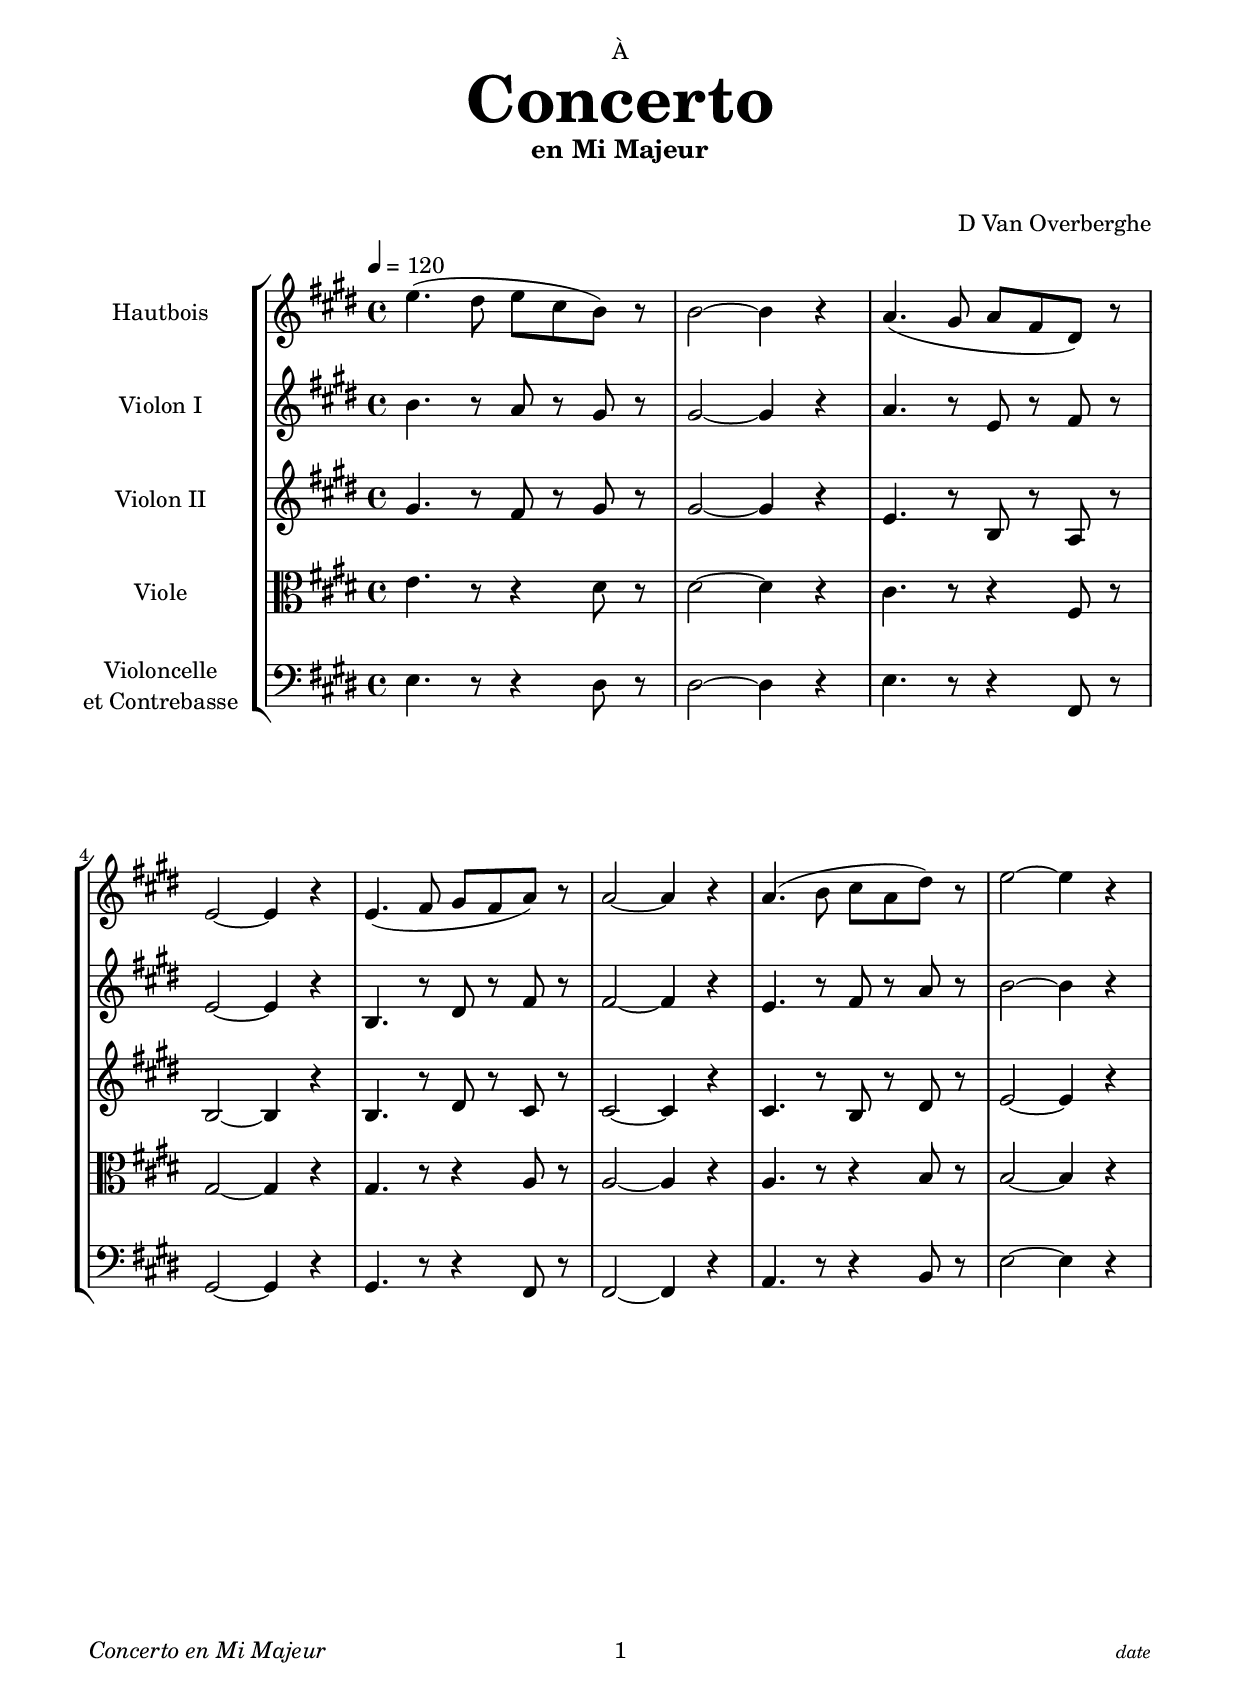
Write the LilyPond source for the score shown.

\version "2.18.2"
\include "articulate.ly"

\header {
	dedication = \markup { \char ##x00C0 "" }
	title = \markup { \vspace #2 \fontsize #5 \bold "Concerto" }
	subtitle = "en Mi Majeur"
	subsubtitle = \markup { \vspace #1 "" }
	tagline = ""
	composer = "D Van Overberghe"
}

\paper {
	top-margin = 20
	bottom-margin = 10
	left-margin = 15
	right-margin = 15
	
	system-system-spacing.basic-distance = #20
	
	print-page-number = ##t
	print-first-page-number = ##t
	oddHeaderMarkup = \markup \null
	evenHeaderMarkup = \markup \null
	oddFooterMarkup = \markup {
		\fill-line {
			\line { \italic { Concerto en Mi Majeur } }
			\center-column {
				\on-the-fly \print-page-number-check-first
				\fromproperty #'page:page-number-string
			}
			\line { \italic \tiny { date } }
		}
		\vspace #1.5
	}
	evenFooterMarkup = \oddFooterMarkup
}

oboe = \relative c''
{
	%\set Score.proportionalNotationDuration = #(ly:make-moment 1/8)
	%\override Score.SpacingSpanner.strict-note-spacing = ##t
	\clef treble
	\key e \major
	\time 4/4
	\tempo 4 = 120
	e4.( dis8 e cis b) r8 | b2 ~ b4 r | a4.( gis8 a fis dis) r | e2 ~ e4 r | 
	e4.( fis8 gis fis a) r | a2 ~ a4 r | a4.( b8 cis a dis) r | e2 ~ e4 r | 

}

fviolin = \relative c''
{
	\clef treble
	\key e \major
	\time 4/4
	b4. r8 a r gis r | gis2 ~ gis4 r | a4. r8 e r fis r | e2 ~ e4 r | 
	b4. r8 dis r fis r | fis2 ~ fis4 r | e4. r8 fis r a r | b2 ~ b4 r | 

}

sviolin = \relative c''
{
	\clef treble
	\key e \major
	\time 4/4
	gis4. r8 fis r gis r | gis2 ~ gis4 r | e4. r8 b r a r | b2 ~ b4 r | 
	b4. r8 dis r cis r | cis2 ~ cis4 r | cis4. r8 b r dis r | e2 ~ e4 r |

}

viola = \relative c'
{
	\clef alto
	\key e \major
	\time 4/4
	e4. r8 r4 dis8 r | dis2 ~ dis4 r | cis4. r8 r4 fis,8 r | gis2 ~ gis4 r | 
	gis4. r8 r4 a8 r | a2 ~ a4 r | a4. r8 r4 b8 r | b2 ~ b4 r | 

}

cello = \relative c
{
	\clef bass
	\key e \major
	\time 4/4
	e4. r8 r4 dis8 r | dis2 ~ dis4 r | e4. r8 r4 fis,8 r | gis2 ~ gis4 r | 
	gis4. r8 r4 fis8 r | fis2 ~ fis4 r | a4. r8 r4 b8 r | e2 ~ e4 r | 
 
}

\score
{
	\new StaffGroup %\with { \override StaffSymbol.ledger-line-thickness = #'(0.5 . 0.05) }
	<<
		\new Staff = "oboe" \with {
			instrumentName = #"Hautbois"
		}
		\oboe
		
		\new Staff = "fviolin" \with {
			instrumentName = #"Violon I"
		}
		\fviolin
		
		\new Staff = "sviolin" \with {
			instrumentName = #"Violon II"
		}
		\sviolin
		
		\new Staff = "viola" \with {
			instrumentName = #"Viole"
		}
		\viola
		
		\new Staff = "cello" \with {
			instrumentName = \markup {
			\center-column {
				"Violoncelle"
				\line { "et Contrebasse" }
				}
			}
		}
		\cello
		
	>>
	\layout {
		\context {
		\Score
		\override SpacingSpanner.base-shortest-duration = #(ly:make-moment 1/16)
		}
	}
}

\score
{
	\unfoldRepeats \articulate
	\new StaffGroup
	<<
		\new Staff = "oboe" \with {
			instrumentName = #"Hautbois"
			midiInstrument = "oboe"
		}
		\oboe
		
		\new Staff = "fviolin" \with {
			instrumentName = #"Violon I"
			midiInstrument = "violin"
		}
		\fviolin
		
		\new Staff = "sviolin" \with {
			instrumentName = #"Violon II"
			midiInstrument = "violin"
		}
		\sviolin
		
		\new Staff = "viola" \with {
			instrumentName = #"Viole"
			midiInstrument = "viola"
		}
		\viola
		
		\new Staff = "cello" \with {
			instrumentName = #"Violoncelle"
			midiInstrument = "cello"
		}
		\cello
		
		\new Staff = "doublebass" \with
		{
			instrumentName = #"Contrebasse"
			midiInstrument = "Contrabass"
			\transposition c
		}
		\cello %becuase cello and db parts are the same (8vb)
	>>
	\midi { }
}


\paper
{
	top-margin = 10
	indent = 3\cm
}